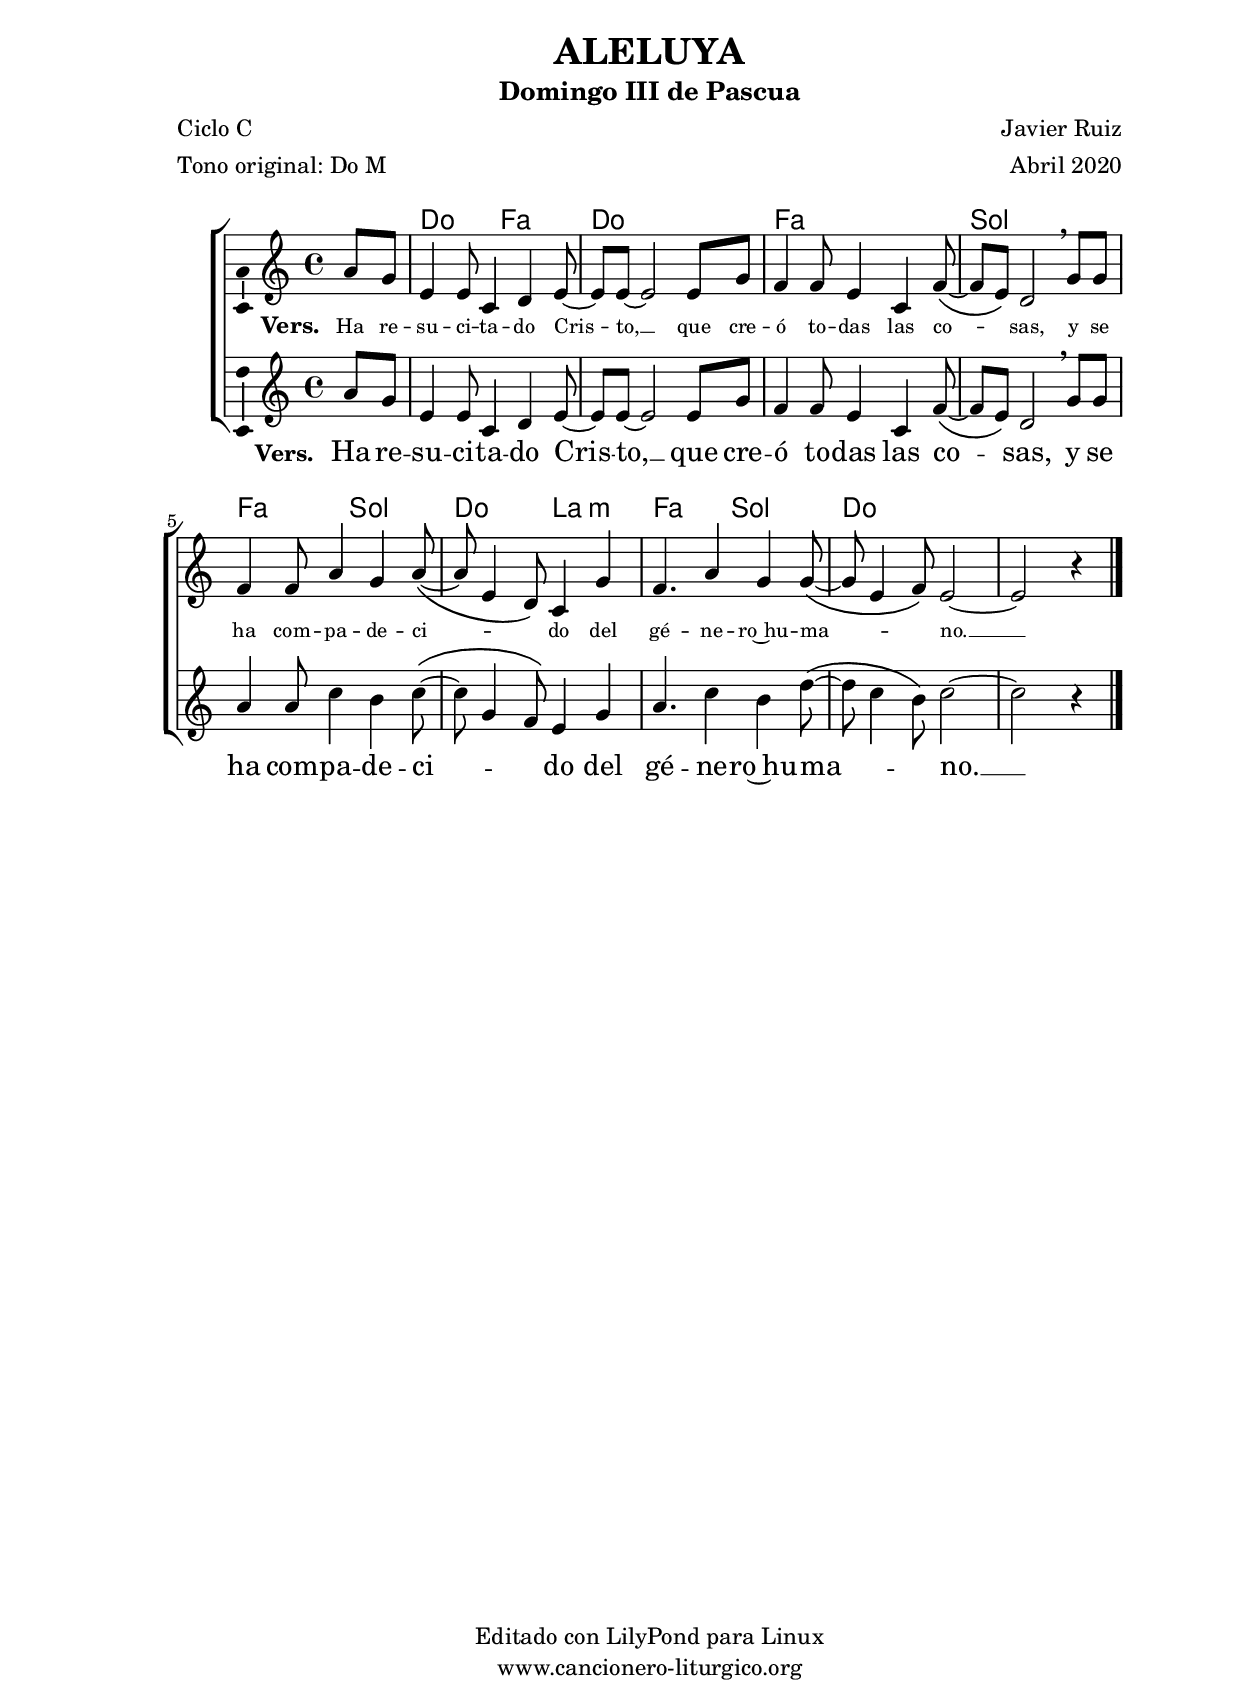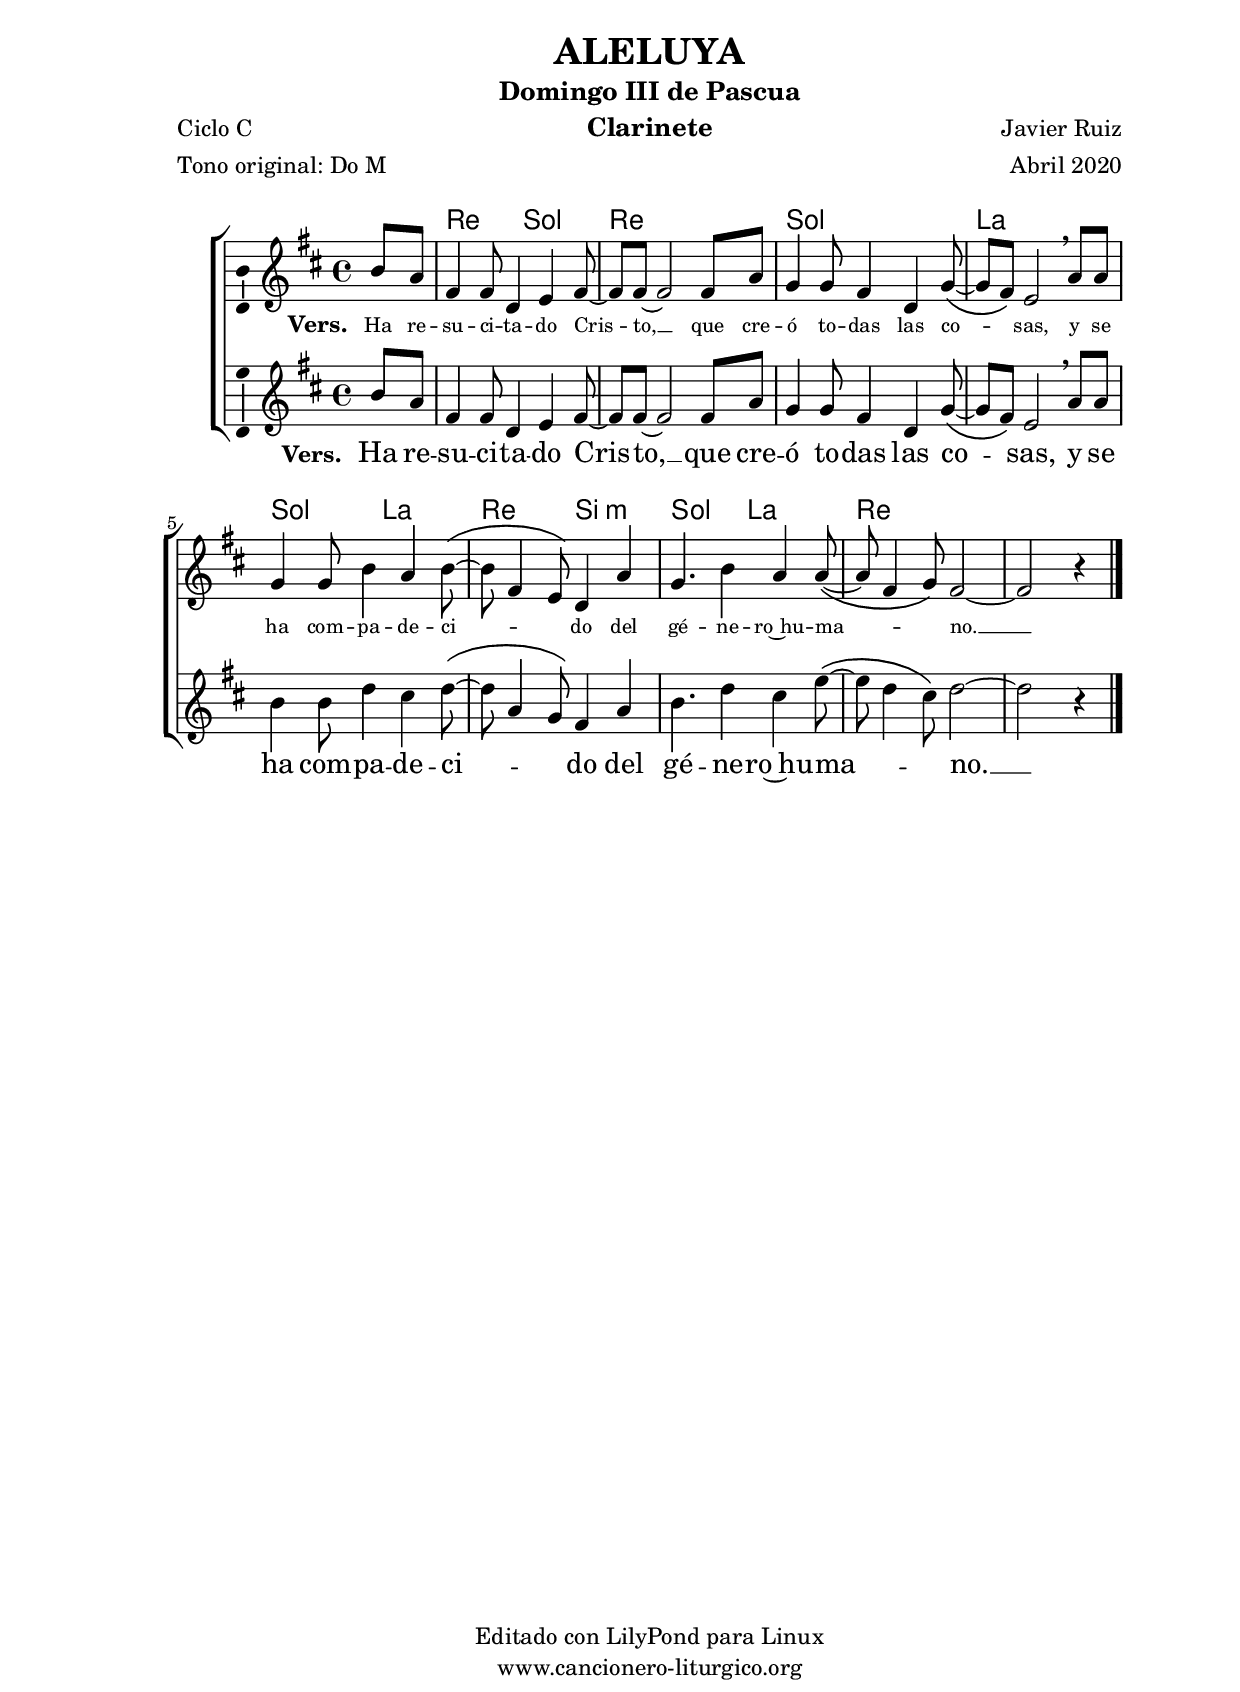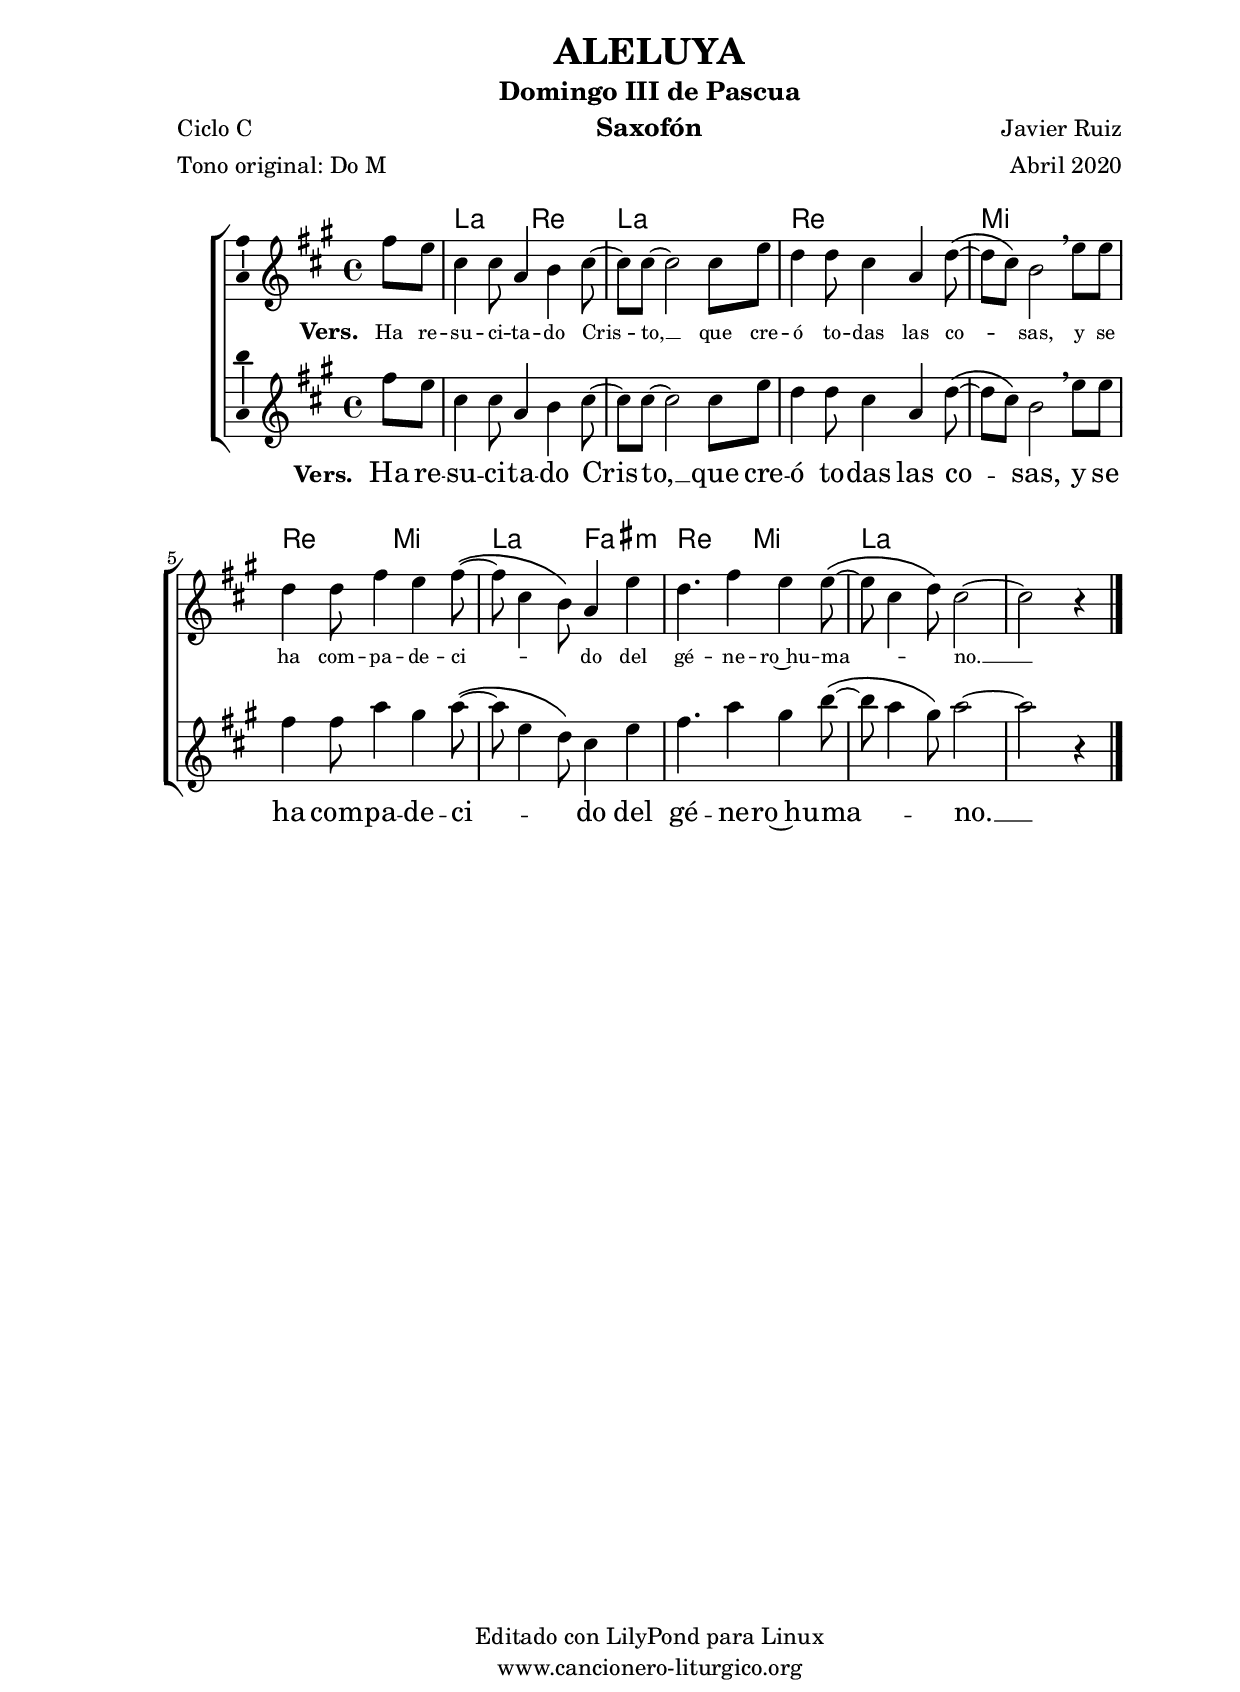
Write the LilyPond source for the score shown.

%
%para convertir .midi en .wav:
%timidity filename.midi -Ow -o finename.wav
%
%
%Para convertir de .wav a .mp3:
%lame -h -m j filename.wav
%
%
%para escuchar el midi:
%timidity nombrefichero.midi
%


%versión de lilypond para la que se ha escrito esta partitura:
\version "2.16.0"

	%Tamaño papel
	#(set-default-paper-size "a4")
	%Tamaño partitura
	#(set-global-staff-size 20)
	%No responde al pulsar sobre una nota
	#(ly:set-option 'point-and-click #f)

%parámetros del encabezamiento:
\header {
	title = "ALELUYA"
	subtitle = "Domingo III de Pascua"
	composer = "Javier Ruiz"
	poet = "Ciclo C"
	meter = "Tono original: Do M"
	arranger = "Abril 2020"
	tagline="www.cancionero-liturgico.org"
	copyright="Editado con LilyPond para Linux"
	tiempo = "Pascua"
	usos = "Aleluya"
	letra = "Aleluya. Ha resucitado Cristo, que creó todas las cosas, y se ha compadecido del género humano."
	}

%parámetros asociados al papel:
\paper  {
	oddHeaderMarkup = \markup {\fill-line { \on-the-fly #not-first-page \fromproperty #'header:title \on-the-fly #not-first-page \fromproperty #'header:composer }}
	evenHeaderMarkup = \markup {\fill-line { \fromproperty #'header:composer \fromproperty #'header:title }}
	#(set-paper-size "a4")
	print-page-number = ##f
	first-page-number = 1
	print-first-page-number = ##f
%	head-separation = 3.0 \cm
	top-margin = 1.5 \cm
%	top-margin = 2.0 \cm
%%%	bottom-margin = 0.5\cm
	bottom-margin = 0.2\cm
	left-margin = 3.0 \cm
	line-width = 16.0 \cm 
	indent = 8\mm
	interscoreline = 2.\mm
	between-system-space = 15\mm
%	para que las partituras no llenen la hoja:
	ragged-bottom = ##t
%	idem para la última hoja:
	ragged-last-bottom = ##f
%	para que las partituras llenen el ancho del papel:
	ragged-last = ##f
	after-title-space = 2.5 \cm
%page-count=2
system-count=2

	%Flexible Vertical Spacing
%	markup-markup-spacing =
%	#'((basic-distance . 15) (minimum-distance . 15) (padding . 3))
	markup-system-spacing =
	#'((basic-distance . 15) (minimum-distance . 15) (padding . 3))
	system-system-spacing =
	#'((basic-distance . 15) (minimum-distance . 15) (padding . 3))
	score-system-spacing =
	#'((basic-distance . 15) (minimum-distance . 15) (padding . 5))
%	top-system-spacing = % header
%	#'((basic-distance . 8) (minimum-distance . 0) (padding . 0))
%	top-markup-spacing =
%	#'((basic-distance . 20) (minimum-distance . 20) (padding . 0))
	last-bottom-spacing = % footer
	#'((basic-distance . 5) (minimum-distance . 5) (padding . 0))
%	score-markup-spacing =
%	#'((basic-distance . 16) (minimum-distance . 13) (padding . 0))

	}


%parámetros que afectan a toda la partitura:
global =  {
	%clave de sol (G):
	\clef G
	%armadura:
%	\transpose c ees
	\key c \major
	\tempo 4=110
	\set Score.tempoHideNote = ##t
	}


acordes = {
	\italianChords
	\chordmode {
%	\transpose c ees
{

s4
c2 f c c f f g g
f2 g c a:m f g c c c2

	}
	}
}


melodiatrompeta = 
%	\transpose c ees
{

	\relative c''{
	\time 4/4

\partial4
r4
r4
r1
r8 e4 <d f>8 <e g>2
r1
r8 g4 <f a>8 <g b>2
r1
r8 c,4 <b d>8 <c e>2
r1
r8 g'4 <e a>8 <c g'>2~
<c g'>2 r4

}
	\bar "|."
	}


melodiatres = 
%	\transpose c ees
{

	\relative c'{
	\time 4/4

\partial4
a'8 g
e4 e8 c4 d4 e8~
e8 e~e2 e8 g
f4 f8 e4 c4 f8~
\(f8 e\) d2 \breathe g8 g
f4 f8 a4 g a8~
\(a8 e4 d8\) c4 g'
f4. a4 g g8~
\(g8 e4 f8\) e2~
e2 r4 %s4

}

	\bar "|."
	}


melodiabajo = 
%	\transpose c ees
{

	%clave de fa (F):
	\clef F

	\relative c{
	\time 4/4

\partial4
r4
c4. c8 f4. f8
c4. c8 c2
f4. f8 d4. d8
g4. g8 g2
f4. f8 g4. g8
c,4. c8 a4. a8
f'4. f8 g4. g8
c,4. c8 c2~
c2 r4 %s4

}

	\bar "|."
	}


melodia = 
%	\transpose c ees
{

	\relative c'{
	\time 4/4

\partial4
a'8 g
e4 e8 c4 d4 e8~
e8 e~e2 e8 g
f4 f8 e4 c4 f8~
\(f8 e\) d2 \breathe g8 g
a4 a8 c4 b c8~
\(c8 g4 f8\) e4 g4
a4. c4 b d8~
\(d8 c4 b8\) c2~
c2 r4 %s4

}

	\bar "|."
	}


texto = \lyricmode {
\set stanza =#"Vers. "
Ha re -- su -- ci -- ta -- do Cris -- to, __
que cre -- ó to -- das las co -- _ sas,
y se ha com -- pa -- de -- ci -- _ _ do
del gé -- ne -- ro~hu -- ma -- _ _ no. __
	}

textotres = \lyricmode {
\override LyricText #'font-size = #-1
\set stanza =#"Vers. "
Ha re -- su -- ci -- ta -- do Cris -- to, __
que cre -- ó to -- das las co -- _ sas,
y se ha com -- pa -- de -- ci -- _ _ do
del gé -- ne -- ro~hu -- ma -- _ _ no. __
	}


acordesStaff = \context ChordNames = acordesStaff <<
	\set chordChanges = ##t
	\acordes
	>>

voztrompetaStaff = \context Voice = voztrompetaStaff
<<
	\override Staff.StaffSymbol #'staff-space = #(magstep -0.35)
	\set Staff.midiInstrument = #"trumpet"
	\set Staff.midiMinimumVolume = #0.6
	\set Staff.midiMaximumVolume = #0.8
	\global
	\melodiatrompeta
	>>

voztresStaff = \context Voice = voztresStaff
\with {\consists "Ambitus_engraver"}
<<
%	\override Staff.StaffSymbol #'staff-space = #(magstep -0.35)
	\set Staff.midiInstrument = #"violin"
	\set Staff.midiMinimumVolume = #0.6
	\set Staff.midiMaximumVolume = #0.8
	\global
	\relative c' \melodiatres
	>>

vozStaff = \context Voice = vozStaff
\with {\consists "Ambitus_engraver"}
<<
%	\set Staff.instrumentName = ""
%	\set Staff.shortInstrumentName = ""
%	\set Staff.midiInstrument = #"clarinet"
%	\set Staff.midiInstrument = #"cello"
	\set Staff.midiInstrument = #"flute"
%	\set Staff.midiInstrument = #"electric guitar (jazz)"
%	\set Staff.midiInstrument = #"english horn"
%	\set Staff.midiInstrument = #"violin"
%	\set Staff.midiInstrument = #"glockenspiel"
	\set Staff.midiMinimumVolume = #0.8
	\set Staff.midiMaximumVolume = #1.0
	\global
	\melodia
	>>

vozbajoStaff = \context Voice = vozbajoStaff
<<
	\override Staff.StaffSymbol #'staff-space = #(magstep -0.35)
	\set Staff.midiInstrument = #"english horn"
	\set Staff.midiMinimumVolume = #0.6
	\set Staff.midiMaximumVolume = #0.8
	\global
	\melodiabajo
	>>

textoStaff = \context Lyrics = textoStaff <<
	\lyricsto vozStaff \texto
	>>

textotresStaff = \context Lyrics = textotresStaff <<
	\lyricsto voztresStaff \textotres
	>>


\book {
	\score {
		<<
		\context ChoirStaff {
%			\override StaffGroup.SystemStartBracket #'collapse-height = #1
%			\override Score.SystemStartBar #'collapse-height = #1
			<<
			\acordesStaff
%			\voztrompetaStaff
			\voztresStaff
			\textotresStaff
			\vozStaff
			\textoStaff
%			\vozbajoStaff
			>>
			}
		>>
		\layout {
	    		\context {
				\Lyrics
				\override LyricText #'font-size = #2
				}
	   		 \context {
				\Score
				\override StaffSymbol #'staff-space = #(magstep +3)
				}
			}
		}
	\score {
		\unfoldRepeats
		<<
		\context ChoirStaff {
			<<
			\acordesStaff
			\voztrompetaStaff
			\voztresStaff
			\vozStaff
			\vozbajoStaff
			>>
			}
		>>
		\midi {
	  		\context {
	  			\Score
				tempoWholesPerMinute = #(ly:make-moment 70 4)
				}
			}
		}
	}


%Partitura para clarinete
#(define output-suffix "C")
\book {
	\header{
		instrument = "Clarinete"
		}
	\score {
		<<
		\context ChoirStaff {
%			\override StaffGroup.SystemStartBracket #'collapse-height = #1
%			\override Score.SystemStartBar #'collapse-height = #1
\transpose c d
			<<
			\acordesStaff
%			\voztrompetaStaff
			\voztresStaff
			\textotresStaff
			\vozStaff
			\textoStaff
%			\vozbajoStaff
			>>
			}
		>>
		\layout {
	    		\context {
				\Lyrics
				\override LyricText #'font-size = #2
				}
	   		 \context {
				\Score
				\override StaffSymbol #'staff-space = #(magstep +3)
				}
			}
		}
	}


%Partitura para saxofón
#(define output-suffix "S")
\book {
	\header{
		instrument = "Saxofón"
		}
	\score {
		<<
		\context ChoirStaff {
%			\override StaffGroup.SystemStartBracket #'collapse-height = #1
%			\override Score.SystemStartBar #'collapse-height = #1
\transpose c a
			<<
			\acordesStaff
%			\voztrompetaStaff
			\voztresStaff
			\textotresStaff
			\vozStaff
			\textoStaff
%			\vozbajoStaff
			>>
			}
		>>
		\layout {
	    		\context {
				\Lyrics
				\override LyricText #'font-size = #2
				}
	   		 \context {
				\Score
				\override StaffSymbol #'staff-space = #(magstep +3)
				}
			}
		}
	}


